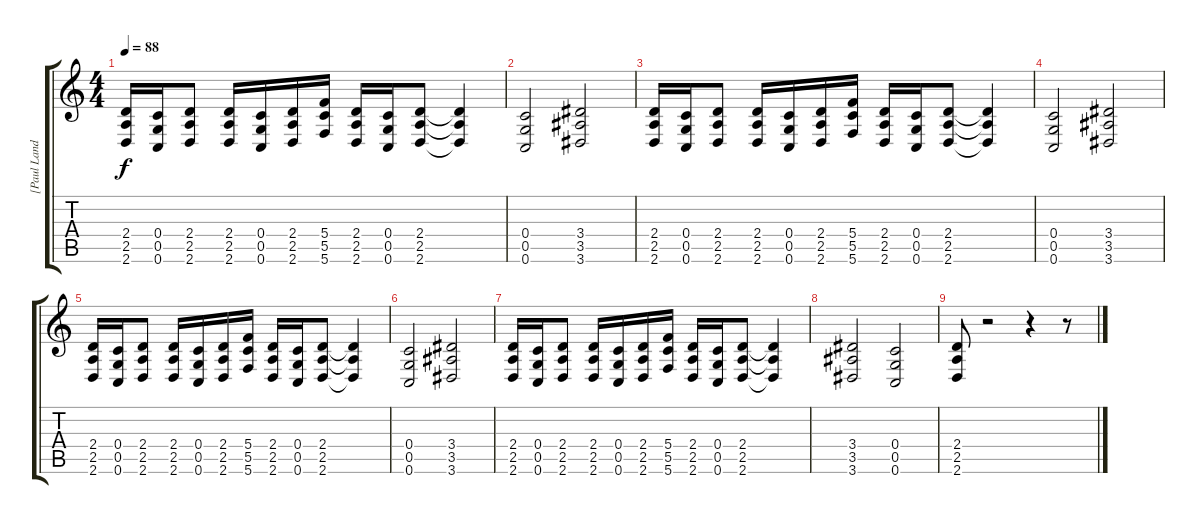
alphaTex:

\track ("[Paul Landers + Richard Kruspe]  Guitar " "[Paul Land") {instrument electricguitarclean}
\staff {score tabs}
\tuning (D4 A3 F3 C3 G2 C2) {hide}
\ts (4 4)
\tempo 88
\clef g2
\ks c
(2.4 2.5 2.6).16{dy f} (0.4 0.5 0.6).16 (2.4 2.5 2.6).8 (2.4 2.5 2.6).16 (0.4 0.5 0.6).16 (2.4 2.5 2.6).16 (5.4 5.5 5.6).16 (2.4 2.5 2.6).16 (0.4 0.5 0.6).16 (2.4 2.5 2.6).8 (2.4{t} 2.5{t} 2.6{t}).4 |
(0.4 0.5 0.6).2 (3.4 3.5 3.6).2 |
(2.4 2.5 2.6).16 (0.4 0.5 0.6).16 (2.4 2.5 2.6).8 (2.4 2.5 2.6).16 (0.4 0.5 0.6).16 (2.4 2.5 2.6).16 (5.4 5.5 5.6).16 (2.4 2.5 2.6).16 (0.4 0.5 0.6).16 (2.4 2.5 2.6).8 (2.4{t} 2.5{t} 2.6{t}).4 |
(0.4 0.5 0.6).2 (3.4 3.5 3.6).2 |
(2.4 2.5 2.6).16 (0.4 0.5 0.6).16 (2.4 2.5 2.6).8 (2.4 2.5 2.6).16 (0.4 0.5 0.6).16 (2.4 2.5 2.6).16 (5.4 5.5 5.6).16 (2.4 2.5 2.6).16 (0.4 0.5 0.6).16 (2.4 2.5 2.6).8 (2.4{t} 2.5{t} 2.6{t}).4 |
(0.4 0.5 0.6).2 (3.4 3.5 3.6).2 |
(2.4 2.5 2.6).16 (0.4 0.5 0.6).16 (2.4 2.5 2.6).8 (2.4 2.5 2.6).16 (0.4 0.5 0.6).16 (2.4 2.5 2.6).16 (5.4 5.5 5.6).16 (2.4 2.5 2.6).16 (0.4 0.5 0.6).16 (2.4 2.5 2.6).8 (2.4{t} 2.5{t} 2.6{t}).4 |
(3.4 3.5 3.6).2 (0.4 0.5 0.6).2 |
(2.4 2.5 2.6).8 r.2 r.4 r.8
